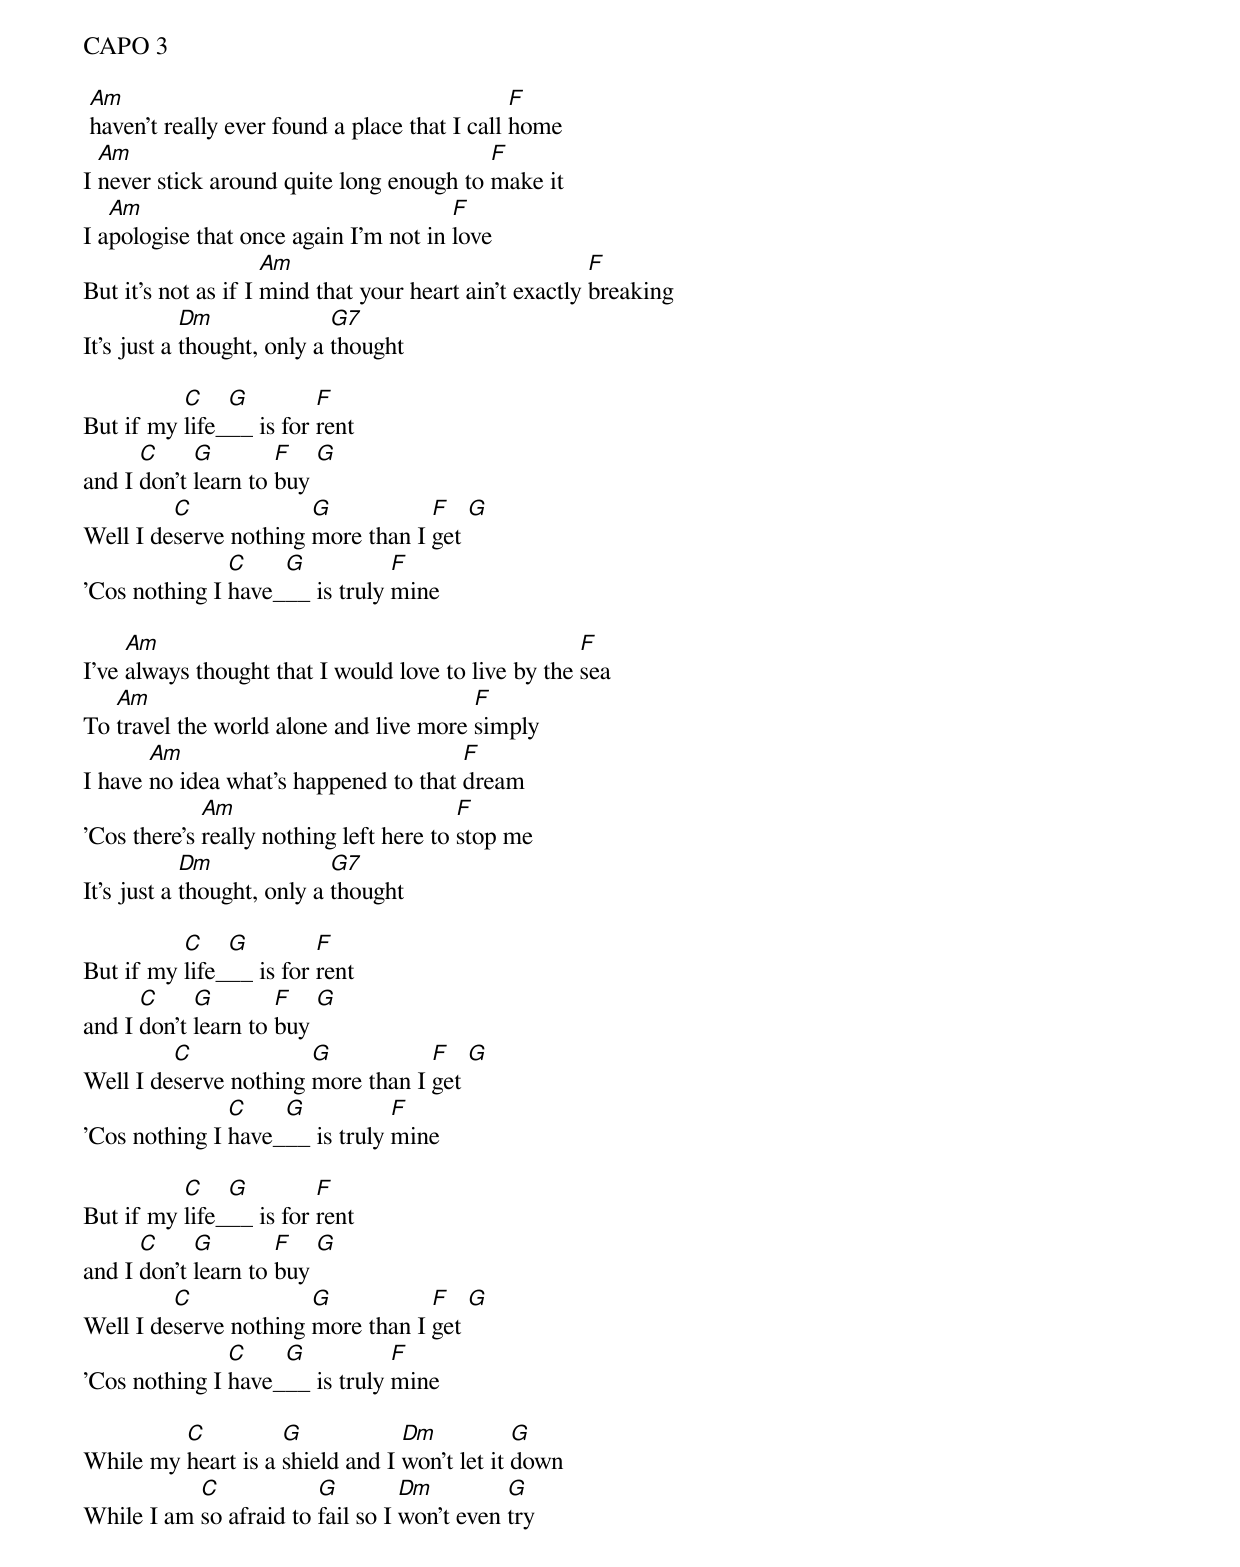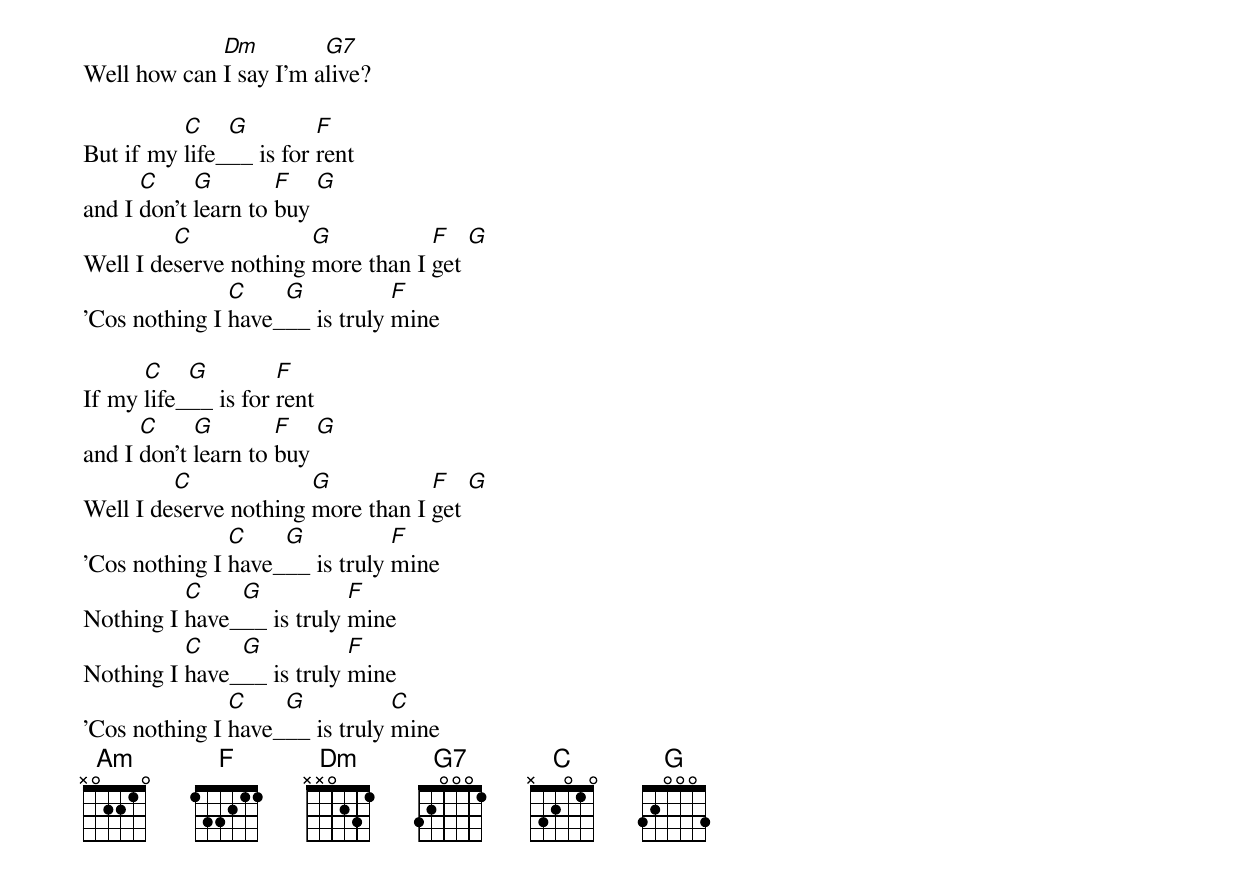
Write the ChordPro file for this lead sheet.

CAPO 3

 [Am]haven't really ever found a place that I call [F]home
I [Am]never stick around quite long enough to [F]make it
I a[Am]pologise that once again I'm not in [F]love
But it's not as if I [Am]mind that your heart ain't exactly [F]breaking
It's just a [Dm]thought, only a [G7]thought

But if my [C]life_[G]__ is for [F]rent
and I [C]don't [G]learn to [F]buy [G]
Well I de[C]serve nothing [G]more than I [F]get [G]
'Cos nothing I [C]have_[G]__ is truly [F]mine

I've [Am]always thought that I would love to live by the [F]sea
To [Am]travel the world alone and live more [F]simply
I have [Am]no idea what's happened to that [F]dream
'Cos there's [Am]really nothing left here to [F]stop me
It's just a [Dm]thought, only a [G7]thought

But if my [C]life_[G]__ is for [F]rent
and I [C]don't [G]learn to [F]buy [G]
Well I de[C]serve nothing [G]more than I [F]get [G]
'Cos nothing I [C]have_[G]__ is truly [F]mine

But if my [C]life_[G]__ is for [F]rent
and I [C]don't [G]learn to [F]buy [G]
Well I de[C]serve nothing [G]more than I [F]get [G]
'Cos nothing I [C]have_[G]__ is truly [F]mine

While my [C]heart is a [G]shield and I [Dm]won't let it [G]down
While I am [C]so afraid to [G]fail so I [Dm]won't even [G]try
Well how can [Dm]I say I'm a[G7]live?

But if my [C]life_[G]__ is for [F]rent
and I [C]don't [G]learn to [F]buy [G]
Well I de[C]serve nothing [G]more than I [F]get [G]
'Cos nothing I [C]have_[G]__ is truly [F]mine

If my [C]life_[G]__ is for [F]rent
and I [C]don't [G]learn to [F]buy [G]
Well I de[C]serve nothing [G]more than I [F]get [G]
'Cos nothing I [C]have_[G]__ is truly [F]mine
Nothing I [C]have_[G]__ is truly [F]mine
Nothing I [C]have_[G]__ is truly [F]mine
'Cos nothing I [C]have_[G]__ is truly [C]mine
